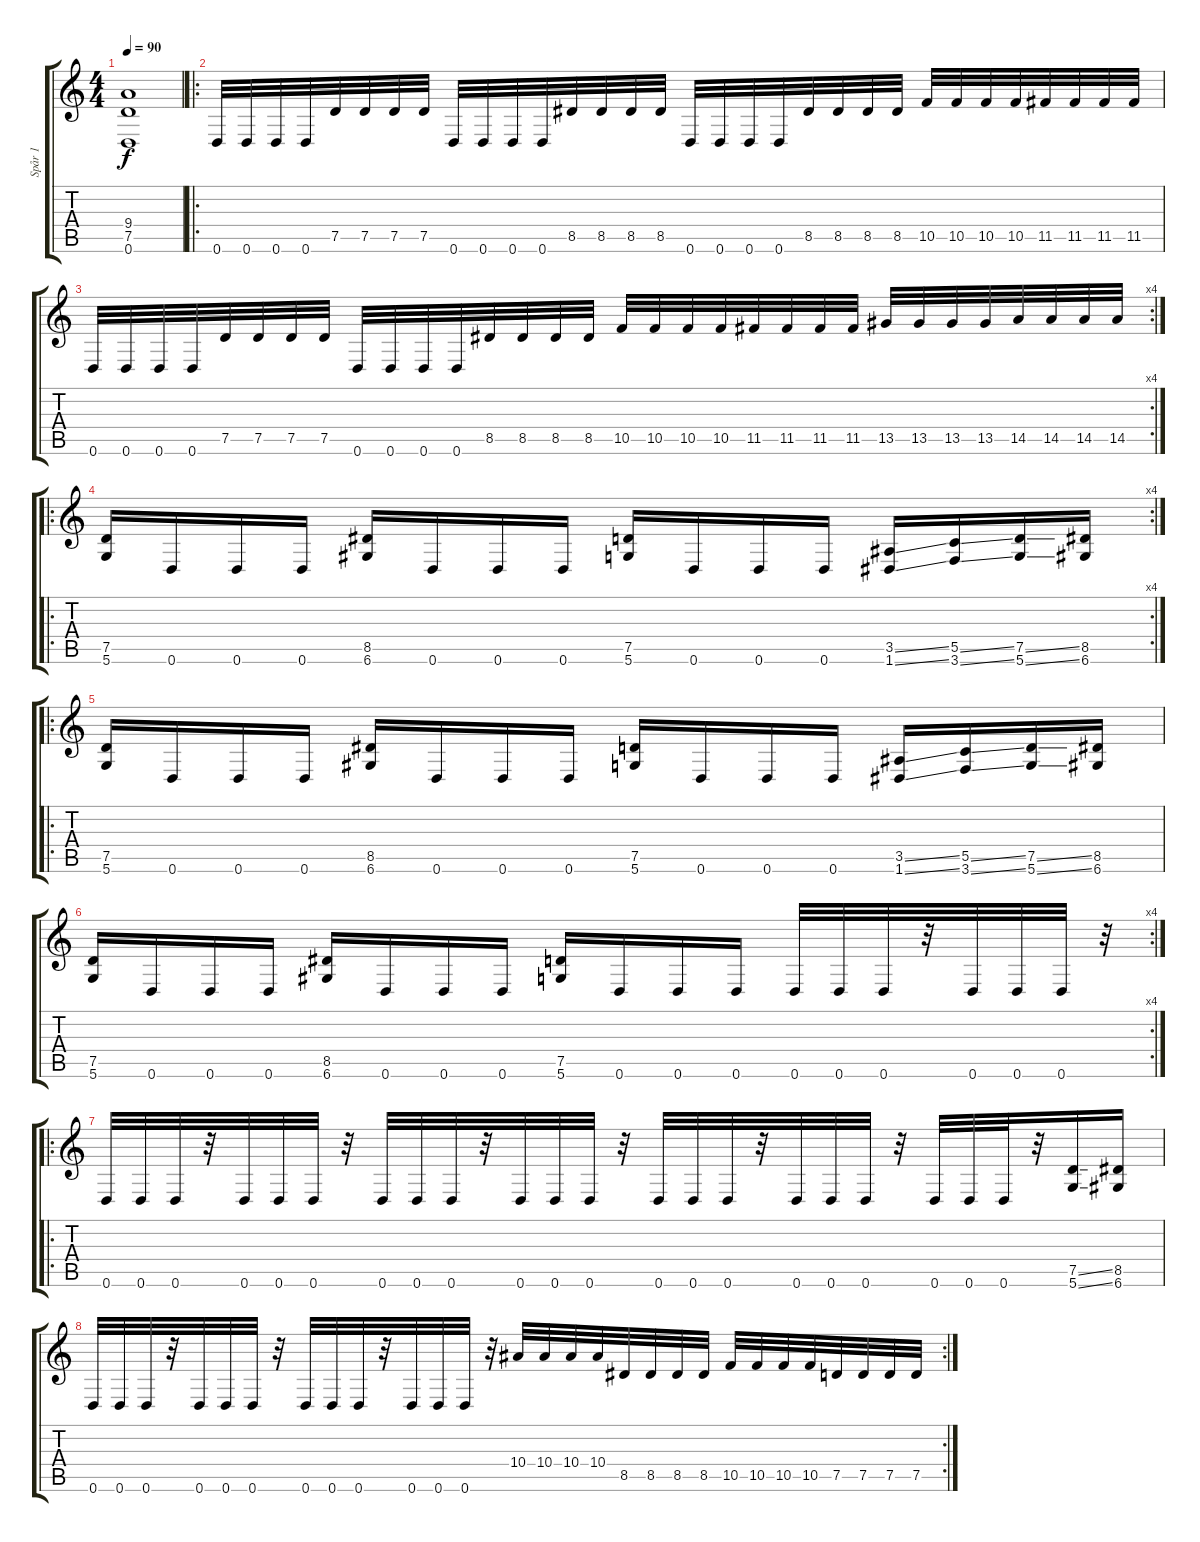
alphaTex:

\track ("Spår 1" "Spår 1") {instrument distortionguitar}
\staff {score tabs}
\tuning (D4 A3 F3 C3 G2 D2) {hide}
\ts (4 4)
\tempo 90
\clef g2
\ks c
(9.4{t} 7.5{t} 0.6{t}).1{dy f} |
\ro
0.6.32 0.6.32 0.6.32 0.6.32 7.5.32 7.5.32 7.5.32 7.5.32 0.6.32 0.6.32 0.6.32 0.6.32 8.5.32 8.5.32 8.5.32 8.5.32 0.6.32 0.6.32 0.6.32 0.6.32 8.5.32 8.5.32 8.5.32 8.5.32 10.5.32 10.5.32 10.5.32 10.5.32 11.5.32 11.5.32 11.5.32 11.5.32 |
\rc 4
0.6.32 0.6.32 0.6.32 0.6.32 7.5.32 7.5.32 7.5.32 7.5.32 0.6.32 0.6.32 0.6.32 0.6.32 8.5.32 8.5.32 8.5.32 8.5.32 10.5.32 10.5.32 10.5.32 10.5.32 11.5.32 11.5.32 11.5.32 11.5.32 13.5.32 13.5.32 13.5.32 13.5.32 14.5.32 14.5.32 14.5.32 14.5.32 |
\ro
\rc 4
(7.5 5.6).16 0.6.16 0.6.16 0.6.16 (8.5 6.6).16 0.6.16 0.6.16 0.6.16 (7.5 5.6).16 0.6.16 0.6.16 0.6.16 (3.5{ss} 1.6{ss}).16 (5.5{ss} 3.6{ss}).16 (7.5{ss} 5.6{ss}).16 (8.5 6.6).16 |
\ro
(7.5 5.6).16 0.6.16 0.6.16 0.6.16 (8.5 6.6).16 0.6.16 0.6.16 0.6.16 (7.5 5.6).16 0.6.16 0.6.16 0.6.16 (3.5{ss} 1.6{ss}).16 (5.5{ss} 3.6{ss}).16 (7.5{ss} 5.6{ss}).16 (8.5 6.6).16 |
\rc 4
(7.5 5.6).16 0.6.16 0.6.16 0.6.16 (8.5 6.6).16 0.6.16 0.6.16 0.6.16 (7.5 5.6).16 0.6.16 0.6.16 0.6.16 0.6.32 0.6.32 0.6.32 r.32 0.6.32 0.6.32 0.6.32 r.32 |
\ro
0.6.32 0.6.32 0.6.32 r.32 0.6.32 0.6.32 0.6.32 r.32 0.6.32 0.6.32 0.6.32 r.32 0.6.32 0.6.32 0.6.32 r.32 0.6.32 0.6.32 0.6.32 r.32 0.6.32 0.6.32 0.6.32 r.32 0.6.32 0.6.32 0.6.32 r.32 (7.5{ss} 5.6{ss}).16 (8.5 6.6).16 |
\rc 2
0.6.32 0.6.32 0.6.32 r.32 0.6.32 0.6.32 0.6.32 r.32 0.6.32 0.6.32 0.6.32 r.32 0.6.32 0.6.32 0.6.32 r.32 10.4.32 10.4.32 10.4.32 10.4.32 8.5.32 8.5.32 8.5.32 8.5.32 10.5.32 10.5.32 10.5.32 10.5.32 7.5.32 7.5.32 7.5.32 7.5.32
